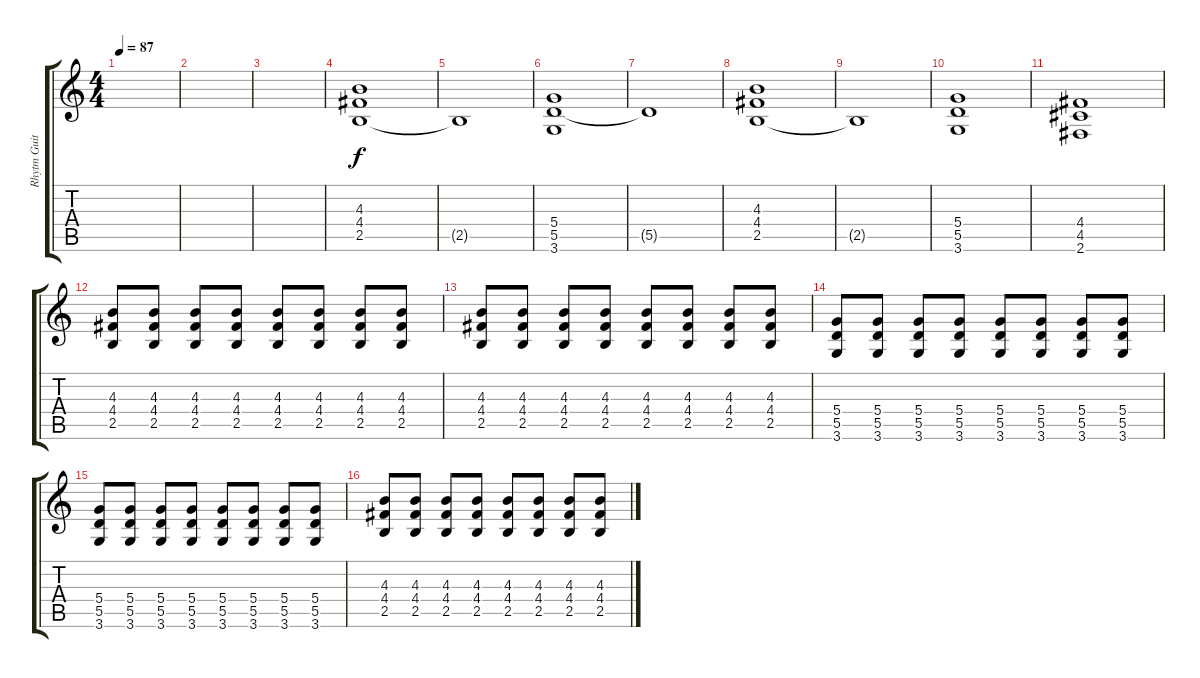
\track ("Rhytm Guitar 2" "Rhytm Guit") {instrument distortionguitar}
\staff {score tabs}
\tuning (E4 B3 G3 D3 A2 E2) {hide}
\ts (4 4)
\tempo 87
\clef g2
\ks c
|
|
|
(4.3 4.4 2.5).1 |
2.5{t}.1 |
(5.4 5.5 3.6).1 |
5.5{t}.1 |
(4.3 4.4 2.5).1 |
2.5{t}.1 |
(5.4 5.5 3.6).1 |
(4.4 4.5 2.6).1 |
(4.3 4.4 2.5).8 (4.3 4.4 2.5).8 (4.3 4.4 2.5).8 (4.3 4.4 2.5).8 (4.3 4.4 2.5).8 (4.3 4.4 2.5).8 (4.3 4.4 2.5).8 (4.3 4.4 2.5).8 |
(4.3 4.4 2.5).8 (4.3 4.4 2.5).8 (4.3 4.4 2.5).8 (4.3 4.4 2.5).8 (4.3 4.4 2.5).8 (4.3 4.4 2.5).8 (4.3 4.4 2.5).8 (4.3 4.4 2.5).8 |
(5.4 5.5 3.6).8 (5.4 5.5 3.6).8 (5.4 5.5 3.6).8 (5.4 5.5 3.6).8 (5.4 5.5 3.6).8 (5.4 5.5 3.6).8 (5.4 5.5 3.6).8 (5.4 5.5 3.6).8 |
(5.4 5.5 3.6).8 (5.4 5.5 3.6).8 (5.4 5.5 3.6).8 (5.4 5.5 3.6).8 (5.4 5.5 3.6).8 (5.4 5.5 3.6).8 (5.4 5.5 3.6).8 (5.4 5.5 3.6).8 |
(4.3 4.4 2.5).8 (4.3 4.4 2.5).8 (4.3 4.4 2.5).8 (4.3 4.4 2.5).8 (4.3 4.4 2.5).8 (4.3 4.4 2.5).8 (4.3 4.4 2.5).8 (4.3 4.4 2.5).8
